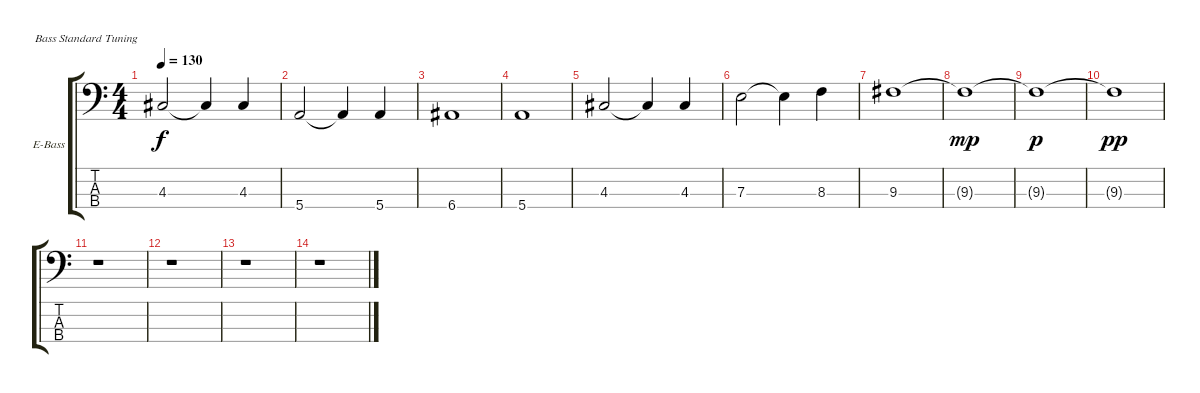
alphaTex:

\bracketExtendMode groupsimilarinstruments
\firstSystemTrackNameOrientation horizontal
\otherSystemsTrackNameOrientation horizontal
\track ("Bajo" "E-Bass") {instrument electricbassfinger}
\staff {score tabs}
\tuning (G2 D2 A1 E1)
\ts (4 4)
\tempo 130
\clef f4
\ks c
4.3.2{dy f} 4.3{t}.4 4.3.4 |
5.4.2 5.4{t}.4 5.4.4 |
6.4.1 |
5.4.1 |
4.3.2 4.3{t}.4 4.3.4 |
7.3.2 7.3{t}.4 8.3.4 |
9.3.1 |
9.3{t}.1{dy mp} |
9.3{t}.1{dy p} |
9.3{t}.1{dy pp} |
r.1 |
r.1 |
r.1 |
r.1
